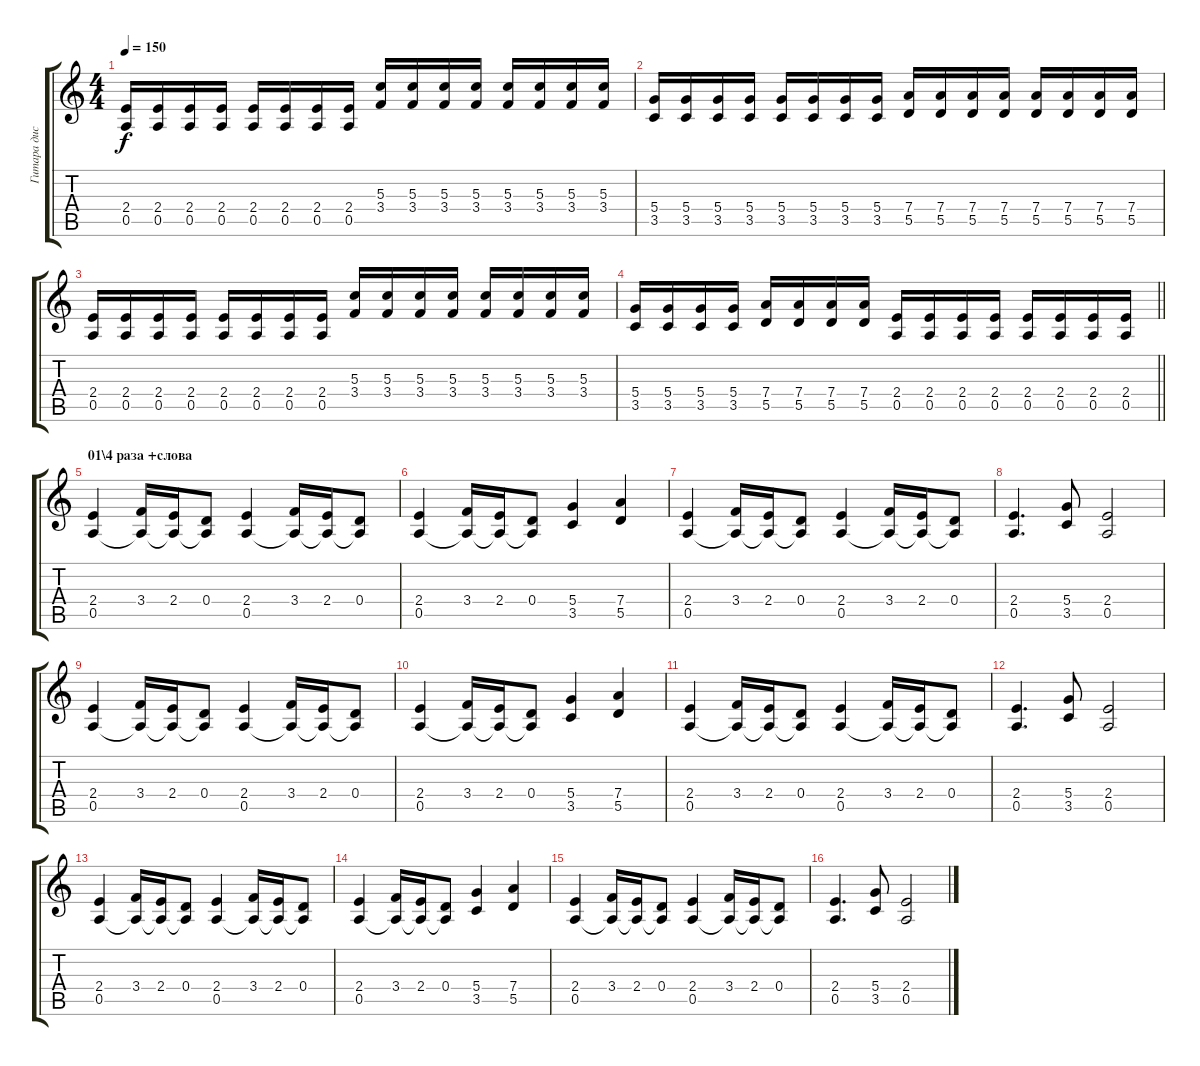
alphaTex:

\track ("Гитара дист 1" "Гитара дис") {instrument distortionguitar}
\staff {score tabs}
\tuning (E4 B3 G3 D3 A2 E2) {hide}
\ts (4 4)
\tempo 150
\clef g2
\ks c
(2.4 0.5).16{dy f} (2.4 0.5).16 (2.4 0.5).16 (2.4 0.5).16 (2.4 0.5).16 (2.4 0.5).16 (2.4 0.5).16 (2.4 0.5).16 (5.3 3.4).16 (5.3 3.4).16 (5.3 3.4).16 (5.3 3.4).16 (5.3 3.4).16 (5.3 3.4).16 (5.3 3.4).16 (5.3 3.4).16 |
(5.4 3.5).16 (5.4 3.5).16 (5.4 3.5).16 (5.4 3.5).16 (5.4 3.5).16 (5.4 3.5).16 (5.4 3.5).16 (5.4 3.5).16 (7.4 5.5).16 (7.4 5.5).16 (7.4 5.5).16 (7.4 5.5).16 (7.4 5.5).16 (7.4 5.5).16 (7.4 5.5).16 (7.4 5.5).16 |
(2.4 0.5).16 (2.4 0.5).16 (2.4 0.5).16 (2.4 0.5).16 (2.4 0.5).16 (2.4 0.5).16 (2.4 0.5).16 (2.4 0.5).16 (5.3 3.4).16 (5.3 3.4).16 (5.3 3.4).16 (5.3 3.4).16 (5.3 3.4).16 (5.3 3.4).16 (5.3 3.4).16 (5.3 3.4).16 |
\barLineRight lightlight
(5.4 3.5).16 (5.4 3.5).16 (5.4 3.5).16 (5.4 3.5).16 (7.4 5.5).16 (7.4 5.5).16 (7.4 5.5).16 (7.4 5.5).16 (2.4 0.5).16 (2.4 0.5).16 (2.4 0.5).16 (2.4 0.5).16 (2.4 0.5).16 (2.4 0.5).16 (2.4 0.5).16 (2.4 0.5).16 |
\section ("" "01\\4 раза +слова")
(2.4 0.5).4 (3.4 0.5{t}).16 (2.4 0.5{t}).16 (0.4 0.5{t}).8 (2.4 0.5).4 (3.4 0.5{t}).16 (2.4 0.5{t}).16 (0.4 0.5{t}).8 |
(2.4 0.5).4 (3.4 0.5{t}).16 (2.4 0.5{t}).16 (0.4 0.5{t}).8 (5.4 3.5).4 (7.4 5.5).4 |
(2.4 0.5).4 (3.4 0.5{t}).16 (2.4 0.5{t}).16 (0.4 0.5{t}).8 (2.4 0.5).4 (3.4 0.5{t}).16 (2.4 0.5{t}).16 (0.4 0.5{t}).8 |
(2.4 0.5).4{d} (5.4 3.5).8 (2.4 0.5).2 |
(2.4 0.5).4 (3.4 0.5{t}).16 (2.4 0.5{t}).16 (0.4 0.5{t}).8 (2.4 0.5).4 (3.4 0.5{t}).16 (2.4 0.5{t}).16 (0.4 0.5{t}).8 |
(2.4 0.5).4 (3.4 0.5{t}).16 (2.4 0.5{t}).16 (0.4 0.5{t}).8 (5.4 3.5).4 (7.4 5.5).4 |
(2.4 0.5).4 (3.4 0.5{t}).16 (2.4 0.5{t}).16 (0.4 0.5{t}).8 (2.4 0.5).4 (3.4 0.5{t}).16 (2.4 0.5{t}).16 (0.4 0.5{t}).8 |
(2.4 0.5).4{d} (5.4 3.5).8 (2.4 0.5).2 |
(2.4 0.5).4 (3.4 0.5{t}).16 (2.4 0.5{t}).16 (0.4 0.5{t}).8 (2.4 0.5).4 (3.4 0.5{t}).16 (2.4 0.5{t}).16 (0.4 0.5{t}).8 |
(2.4 0.5).4 (3.4 0.5{t}).16 (2.4 0.5{t}).16 (0.4 0.5{t}).8 (5.4 3.5).4 (7.4 5.5).4 |
(2.4 0.5).4 (3.4 0.5{t}).16 (2.4 0.5{t}).16 (0.4 0.5{t}).8 (2.4 0.5).4 (3.4 0.5{t}).16 (2.4 0.5{t}).16 (0.4 0.5{t}).8 |
(2.4 0.5).4{d} (5.4 3.5).8 (2.4 0.5).2
